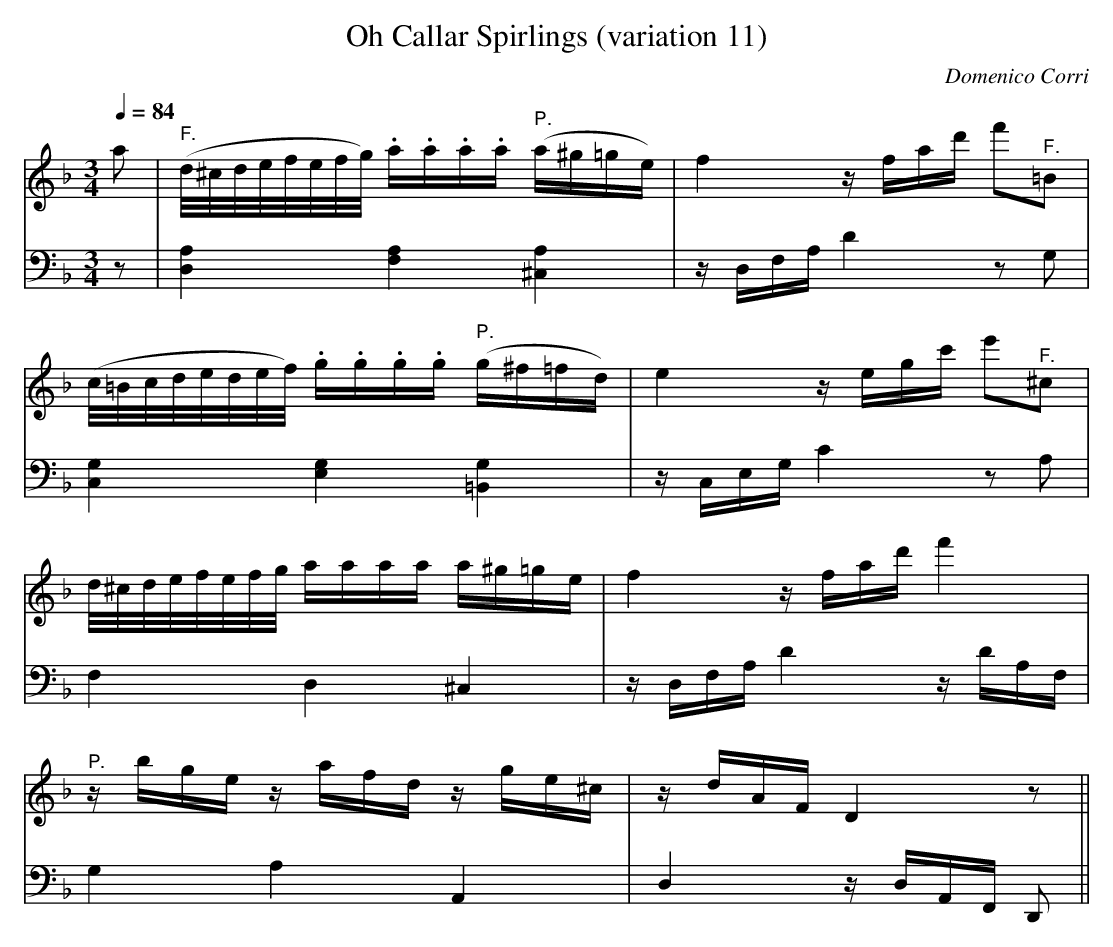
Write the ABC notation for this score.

X:1
T:Oh Callar Spirlings (variation 11)
C:Domenico Corri
V:1
V:2 bass
M:3/4
L:1/16
Q:1/4=84
K:D Minor
[V:1] a2|"^F."(d/^c/d/e/f/e/f/g/) .a.a.a.a  "^P."(a^g=ge) |f4      zfad'     f'2"^F."=B2 |
[V:2] z2|     [D,4A,4]            [F,4A,4]      [^C,4A,4] |zD,F,A, D4        z2       G,2|
[V:1]         (c/=B/c/d/e/d/e/f/) .g.g.g.g  "^P."(g^f=fd) |e4      zegc'     e'2"^F."^c2 |
[V:2]         [C,4G,4]            [E,4G,4]      [=B,,4G,4]|zC,E,G, C4        z2       A,2|
[V:1]          d/^c/d/e/f/e/f/g/   aaaa           a^g=ge  |f4      zfad'     f'4         |
[V:2]          F,4                 D,4           ^C,4     |zD,F,A, D4        zDA,F,      |
[V:1]     "^P."zbge                zafd           zge^c   |zdAF    D4        z2         ||
[V:2]          G,4                 A,4            A,,4    |D,4     zD,A,,F,, D,,2       ||
